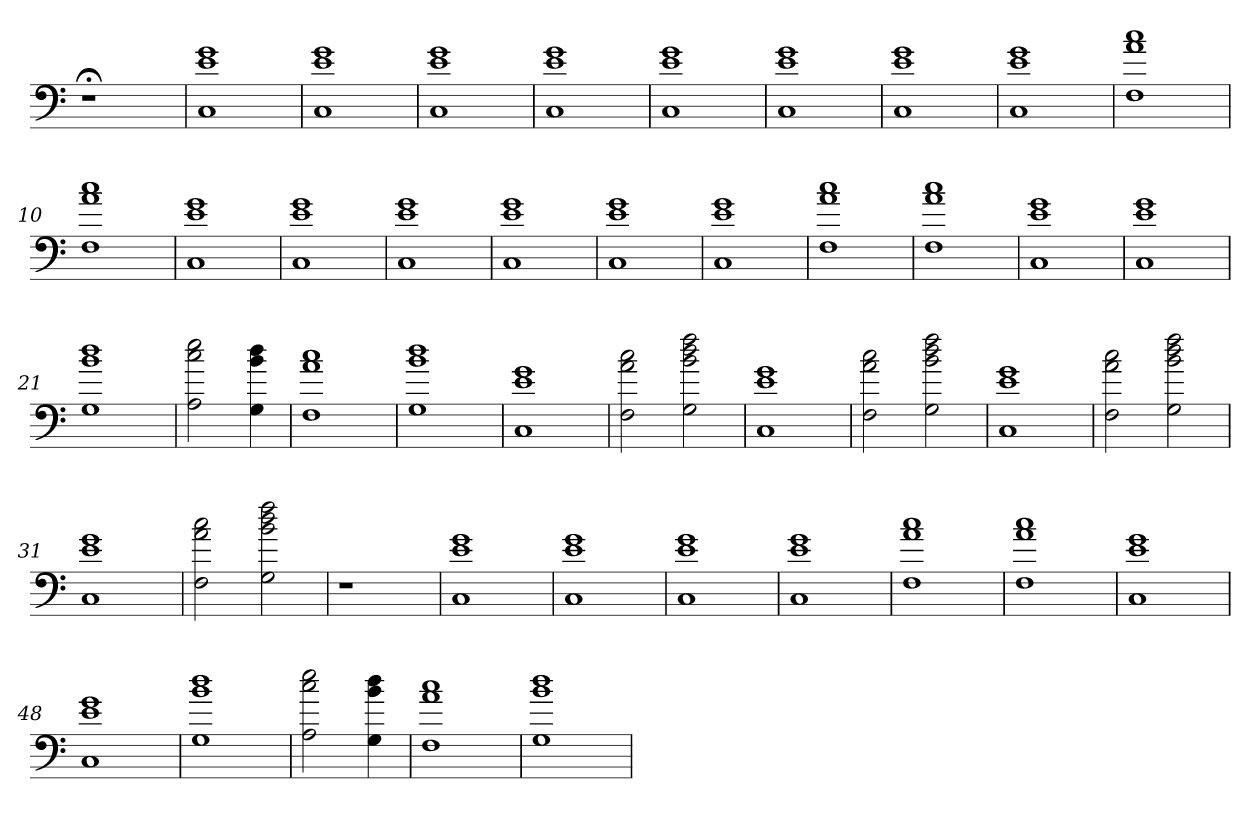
**kern
*part1
*staff1
=
1r;<
=1
1C 1e 1g
=2
1C 1e 1g
=3
1C 1e 1g
=4
1C 1e 1g
=5
1C 1e 1g
=6
1C 1e 1g
=7
1C 1e 1g
=8
1C 1e 1g
=9
1F 1a 1cc
=10
1F 1a 1cc
=11
1C 1e 1g
=12
1C 1e 1g
=13
1C 1e 1g
=14
1C 1e 1g
=15
1C 1e 1g
=16
1C 1e 1g
=17
1F 1a 1cc
=18
1F 1a 1cc
=19
1C 1e 1g
=20
1C 1e 1g
=21
1G 1b 1dd
=22
2A 2cc 2ee
4G 4b 4dd
=23
1F 1a 1cc
=24
1G 1b 1dd
=25
1C 1e 1g
=26
2F 2a 2cc
2G 2b 2dd 2ff
=27
1C 1e 1g
=28
2F 2a 2cc
2G 2b 2dd 2ff
=29
1C 1e 1g
=30
2F 2a 2cc
2G 2b 2dd 2ff
=31
1C 1e 1g
=32
2F 2a 2cc
2G 2b 2dd 2ff
=33
1r
=34
1r
=35
1r
=36
1r
=37
1r
=38
1r
=39
1r
=40
1r
=41
1C 1e 1g
=42
1C 1e 1g
=43
1C 1e 1g
=44
1C 1e 1g
=45
1F 1a 1cc
=46
1F 1a 1cc
=47
1C 1e 1g
=48
1C 1e 1g
=49
1G 1b 1dd
=50
2A 2cc 2ee
4G 4b 4dd
=51
1F 1a 1cc
=52
1G 1b 1dd
=
*-
